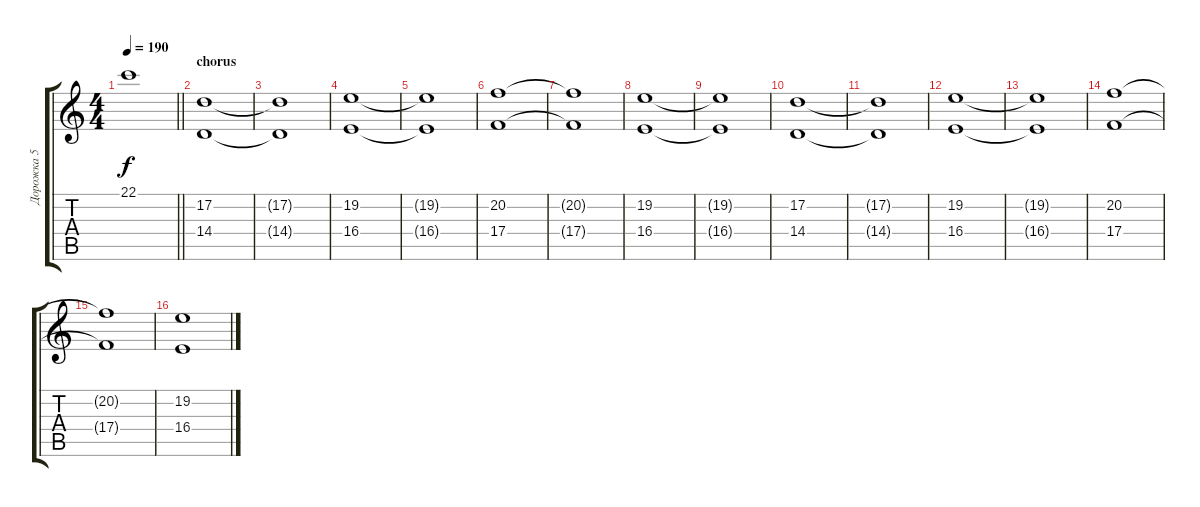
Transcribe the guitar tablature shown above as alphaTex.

\track ("Дорожка 5" "Дорожка 5") {instrument stringensemble2}
\staff {score tabs}
\tuning (D4 A3 F3 C3 G2 C2) {hide}
\ts (4 4)
\tempo 190
\clef g2
\barLineRight lightlight
\ks c
22.1{t}.1{dy f} |
\section ("" "chorus")
(17.2 14.4).1 |
(17.2{t} 14.4{t}).1 |
(19.2 16.4).1 |
(19.2{t} 16.4{t}).1 |
(20.2 17.4).1 |
(20.2{t} 17.4{t}).1 |
(19.2 16.4).1 |
(19.2{t} 16.4{t}).1 |
(17.2 14.4).1 |
(17.2{t} 14.4{t}).1 |
(19.2 16.4).1 |
(19.2{t} 16.4{t}).1 |
(20.2 17.4).1 |
(20.2{t} 17.4{t}).1 |
(19.2 16.4).1
